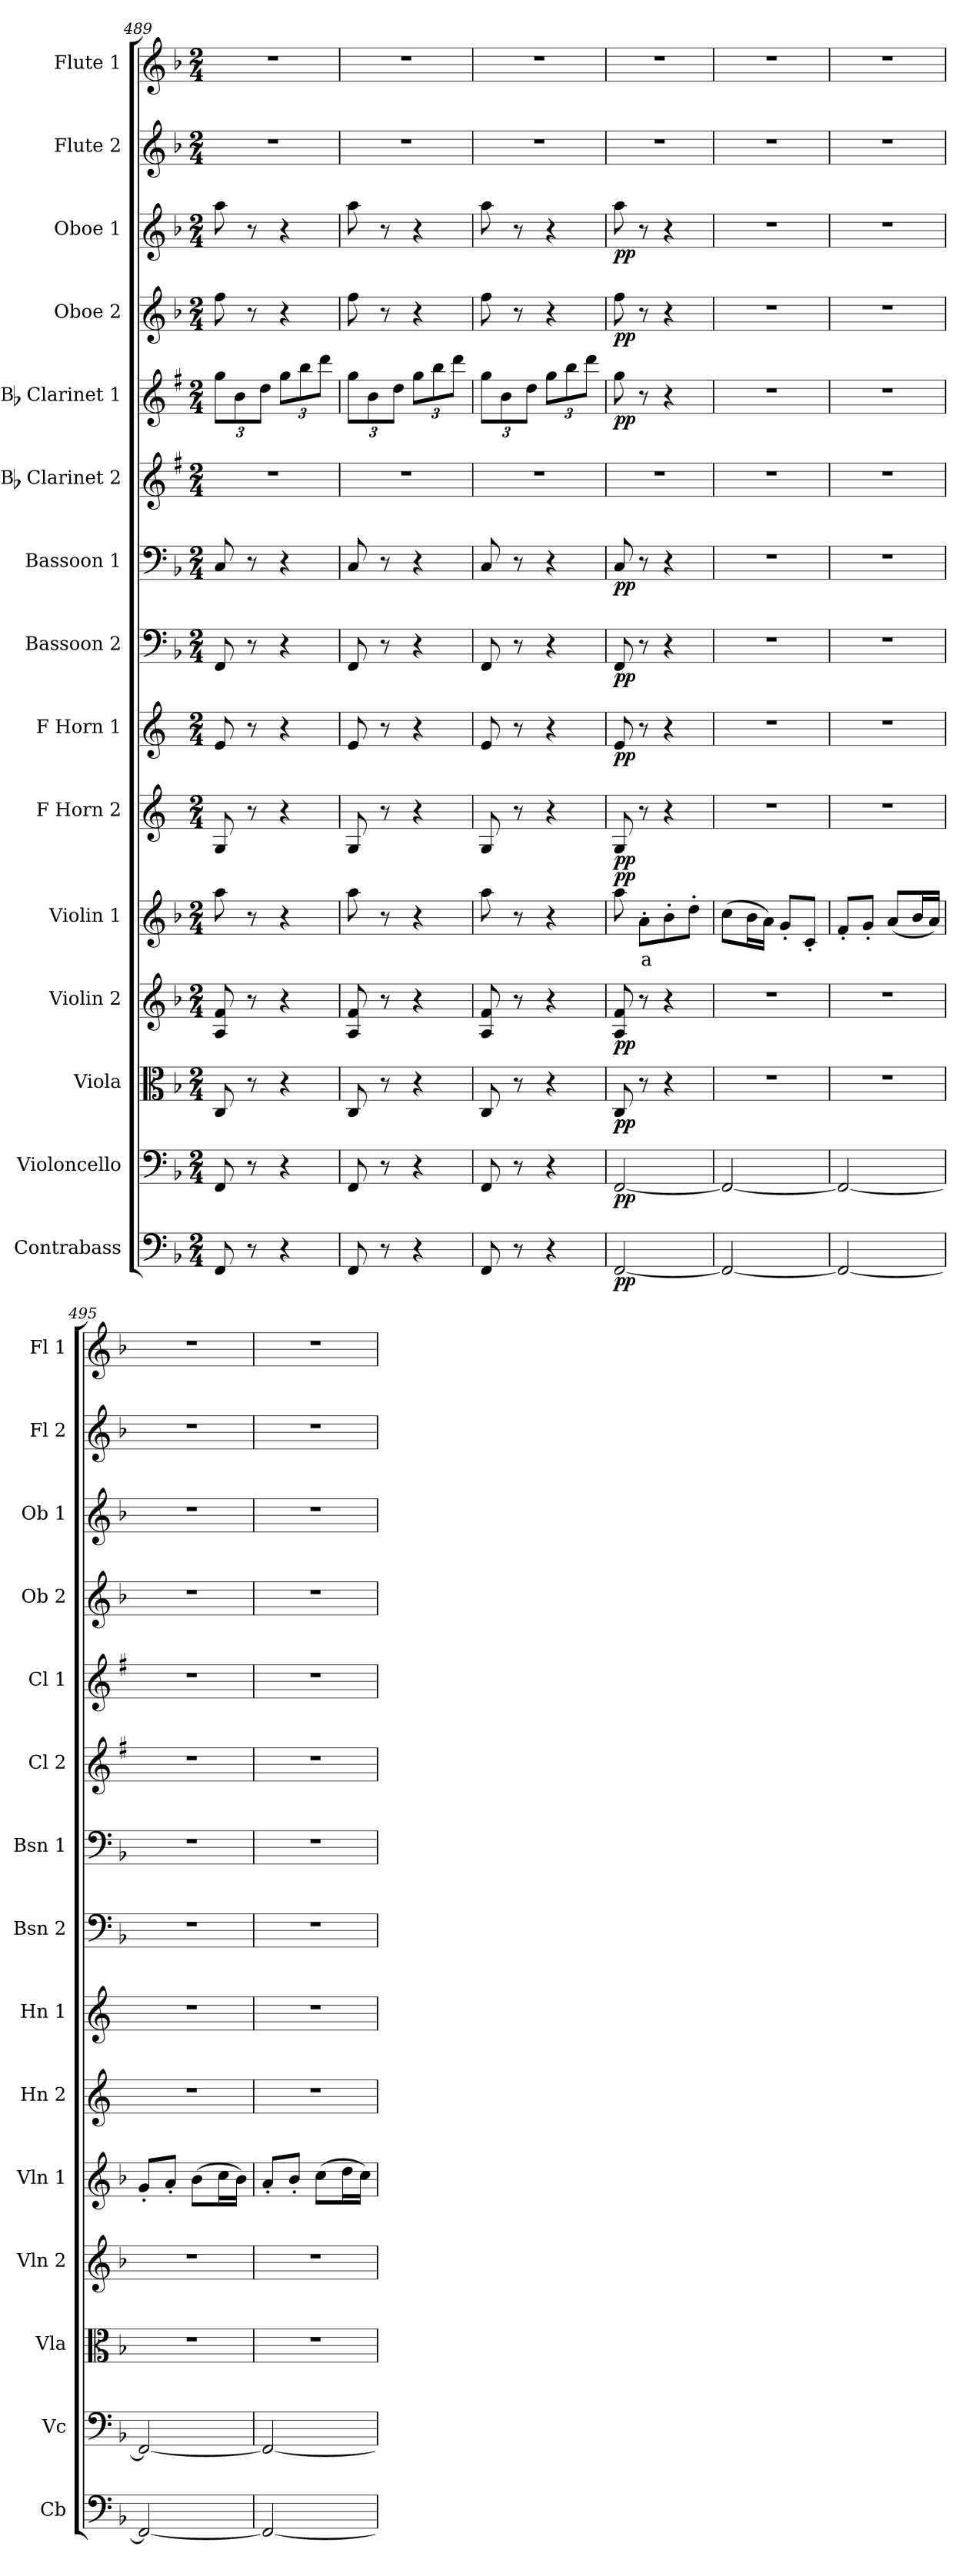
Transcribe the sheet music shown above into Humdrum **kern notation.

**kern	**dynam	**kern	**dynam	**kern	**dynam	**kern	**dynam	**kern	**text	**dynam	**kern	**dynam	**kern	**dynam	**kern	**dynam	**kern	**dynam	**kern	**kern	**dynam	**kern	**dynam	**kern	**dynam	**kern	**kern
*part15	*part15	*part14	*part14	*part13	*part13	*part12	*part12	*part11	*part11	*part11	*part10	*part10	*part9	*part9	*part8	*part8	*part7	*part7	*part6	*part5	*part5	*part4	*part4	*part3	*part3	*part2	*part1
*staff15	*staff15	*staff14	*staff14	*staff13	*staff13	*staff12	*staff12	*staff11	*staff11	*staff11	*staff10	*staff10	*staff9	*staff9	*staff8	*staff8	*staff7	*staff7	*staff6	*staff5	*staff5	*staff4	*staff4	*staff3	*staff3	*staff2	*staff1
*I"Contrabass	*	*I"Violoncello	*	*I"Viola	*	*I"Violin 2	*	*I"Violin 1	*	*	*I"F Horn 2	*	*I"F Horn 1	*	*I"Bassoon 2	*	*I"Bassoon 1	*	*I"Bb Clarinet 2	*I"Bb Clarinet 1	*	*I"Oboe 2	*	*I"Oboe 1	*	*I"Flute 2	*I"Flute 1
*I'Cb	*	*I'Vc	*	*I'Vla	*	*I'Vln 2	*	*I'Vln 1	*	*	*I'Hn 2	*	*I'Hn 1	*	*I'Bsn 2	*	*I'Bsn 1	*	*I'Cl 2	*I'Cl 1	*	*I'Ob 2	*	*I'Ob 1	*	*I'Fl 2	*I'Fl 1
*clefF4	*	*clefF4	*	*clefC3	*	*clefG2	*	*clefG2	*	*	*clefG2	*	*clefG2	*	*clefF4	*	*clefF4	*	*clefG2	*clefG2	*	*clefG2	*	*clefG2	*	*clefG2	*clefG2
*ITrd7c12	*	*	*	*	*	*	*	*	*	*	*ITrd4c7	*	*ITrd4c7	*	*	*	*	*	*ITrd1c2	*ITrd1c2	*	*	*	*	*	*	*
*k[b-]	*	*k[b-]	*	*k[b-]	*	*k[b-]	*	*k[b-]	*	*	*k[b-]	*	*k[b-]	*	*k[b-]	*	*k[b-]	*	*k[b-]	*k[b-]	*	*k[b-]	*	*k[b-]	*	*k[b-]	*k[b-]
*M2/4	*	*M2/4	*	*M2/4	*	*M2/4	*	*M2/4	*	*	*M2/4	*	*M2/4	*	*M2/4	*	*M2/4	*	*M2/4	*M2/4	*	*M2/4	*	*M2/4	*	*M2/4	*M2/4
*	*	*	*	*	*	*	*	*	*	*	*	*	*	*	*	*	*	*	*	*Xbrackettup	*	*	*	*	*	*	*
=489	=489	=489	=489	=489	=489	=489	=489	=489	=489	=489	=489	=489	=489	=489	=489	=489	=489	=489	=489	=489	=489	=489	=489	=489	=489	=489	=489
8FFF/	.	8FF/	.	8C/	.	8A/ 8f/	.	8aa\	.	.	8C/	.	8A/	.	8FF/	.	8C/	.	2r	12ff\L	.	8ff\	.	8aa\	.	2r	2r
.	.	.	.	.	.	.	.	.	.	.	.	.	.	.	.	.	.	.	.	12a\	.	.	.	.	.	.	.
8r	.	8r	.	8r	.	8r	.	8r	.	.	8r	.	8r	.	8r	.	8r	.	.	.	.	8r	.	8r	.	.	.
.	.	.	.	.	.	.	.	.	.	.	.	.	.	.	.	.	.	.	.	12cc\J	.	.	.	.	.	.	.
4r	.	4r	.	4r	.	4r	.	4r	.	.	4r	.	4r	.	4r	.	4r	.	.	12ff\L	.	4r	.	4r	.	.	.
.	.	.	.	.	.	.	.	.	.	.	.	.	.	.	.	.	.	.	.	12aa\	.	.	.	.	.	.	.
.	.	.	.	.	.	.	.	.	.	.	.	.	.	.	.	.	.	.	.	12ccc\J	.	.	.	.	.	.	.
=490	=490	=490	=490	=490	=490	=490	=490	=490	=490	=490	=490	=490	=490	=490	=490	=490	=490	=490	=490	=490	=490	=490	=490	=490	=490	=490	=490
8FFF/	.	8FF/	.	8C/	.	8A/ 8f/	.	8aa\	.	.	8C/	.	8A/	.	8FF/	.	8C/	.	2r	12ff\L	.	8ff\	.	8aa\	.	2r	2r
.	.	.	.	.	.	.	.	.	.	.	.	.	.	.	.	.	.	.	.	12a\	.	.	.	.	.	.	.
8r	.	8r	.	8r	.	8r	.	8r	.	.	8r	.	8r	.	8r	.	8r	.	.	.	.	8r	.	8r	.	.	.
.	.	.	.	.	.	.	.	.	.	.	.	.	.	.	.	.	.	.	.	12cc\J	.	.	.	.	.	.	.
4r	.	4r	.	4r	.	4r	.	4r	.	.	4r	.	4r	.	4r	.	4r	.	.	12ff\L	.	4r	.	4r	.	.	.
.	.	.	.	.	.	.	.	.	.	.	.	.	.	.	.	.	.	.	.	12aa\	.	.	.	.	.	.	.
.	.	.	.	.	.	.	.	.	.	.	.	.	.	.	.	.	.	.	.	12ccc\J	.	.	.	.	.	.	.
=491	=491	=491	=491	=491	=491	=491	=491	=491	=491	=491	=491	=491	=491	=491	=491	=491	=491	=491	=491	=491	=491	=491	=491	=491	=491	=491	=491
8FFF/	.	8FF/	.	8C/	.	8A/ 8f/	.	8aa\	.	.	8C/	.	8A/	.	8FF/	.	8C/	.	2r	12ff\L	.	8ff\	.	8aa\	.	2r	2r
.	.	.	.	.	.	.	.	.	.	.	.	.	.	.	.	.	.	.	.	12a\	.	.	.	.	.	.	.
8r	.	8r	.	8r	.	8r	.	8r	.	.	8r	.	8r	.	8r	.	8r	.	.	.	.	8r	.	8r	.	.	.
.	.	.	.	.	.	.	.	.	.	.	.	.	.	.	.	.	.	.	.	12cc\J	.	.	.	.	.	.	.
4r	.	4r	.	4r	.	4r	.	4r	.	.	4r	.	4r	.	4r	.	4r	.	.	12ff\L	.	4r	.	4r	.	.	.
.	.	.	.	.	.	.	.	.	.	.	.	.	.	.	.	.	.	.	.	12aa\	.	.	.	.	.	.	.
.	.	.	.	.	.	.	.	.	.	.	.	.	.	.	.	.	.	.	.	12ccc\J	.	.	.	.	.	.	.
=492	=492	=492	=492	=492	=492	=492	=492	=492	=492	=492	=492	=492	=492	=492	=492	=492	=492	=492	=492	=492	=492	=492	=492	=492	=492	=492	=492
!	!LO:DY:b	!	!LO:DY:b	!	!LO:DY:b	!	!LO:DY:b	!	!	!LO:DY:b	!	!LO:DY:b	!	!LO:DY:b	!	!LO:DY:b	!	!LO:DY:b	!	!	!LO:DY:b	!	!LO:DY:b	!	!LO:DY:b	!	!
[2FFF/	pp	[2FF/	pp	8C/	pp	8A/ 8f/	pp	8aa\	.	pp	8C/	pp	8A/	pp	8FF/	pp	8C/	pp	2r	8ff\	pp	8ff\	pp	8aa\	pp	2r	2r
!	!	!	!	!	!	!	!	!	!LO:LY:b:color=#FF0000	!	!	!	!	!	!	!	!	!	!	!	!	!	!	!	!	!	!
.	.	.	.	8r	.	8r	.	8a'\L	a	.	8r	.	8r	.	8r	.	8r	.	.	8r	.	8r	.	8r	.	.	.
.	.	.	.	4r	.	4r	.	8b-'\	.	.	4r	.	4r	.	4r	.	4r	.	.	4r	.	4r	.	4r	.	.	.
.	.	.	.	.	.	.	.	8dd'\J	.	.	.	.	.	.	.	.	.	.	.	.	.	.	.	.	.	.	.
!!LO:PB:g=z
=493	=493	=493	=493	=493	=493	=493	=493	=493	=493	=493	=493	=493	=493	=493	=493	=493	=493	=493	=493	=493	=493	=493	=493	=493	=493	=493	=493
2FFF/_	.	2FF/_	.	2r	.	2r	.	(8cc\L	.	.	2r	.	2r	.	2r	.	2r	.	2r	2r	.	2r	.	2r	.	2r	2r
.	.	.	.	.	.	.	.	16b-\L	.	.	.	.	.	.	.	.	.	.	.	.	.	.	.	.	.	.	.
.	.	.	.	.	.	.	.	16a\JJ)	.	.	.	.	.	.	.	.	.	.	.	.	.	.	.	.	.	.	.
.	.	.	.	.	.	.	.	8g'/L	.	.	.	.	.	.	.	.	.	.	.	.	.	.	.	.	.	.	.
.	.	.	.	.	.	.	.	8c'/J	.	.	.	.	.	.	.	.	.	.	.	.	.	.	.	.	.	.	.
=494	=494	=494	=494	=494	=494	=494	=494	=494	=494	=494	=494	=494	=494	=494	=494	=494	=494	=494	=494	=494	=494	=494	=494	=494	=494	=494	=494
2FFF/_	.	2FF/_	.	2r	.	2r	.	8f'/L	.	.	2r	.	2r	.	2r	.	2r	.	2r	2r	.	2r	.	2r	.	2r	2r
.	.	.	.	.	.	.	.	8g'/J	.	.	.	.	.	.	.	.	.	.	.	.	.	.	.	.	.	.	.
.	.	.	.	.	.	.	.	(8a/L	.	.	.	.	.	.	.	.	.	.	.	.	.	.	.	.	.	.	.
.	.	.	.	.	.	.	.	16b-/L	.	.	.	.	.	.	.	.	.	.	.	.	.	.	.	.	.	.	.
.	.	.	.	.	.	.	.	16a/JJ)	.	.	.	.	.	.	.	.	.	.	.	.	.	.	.	.	.	.	.
=495	=495	=495	=495	=495	=495	=495	=495	=495	=495	=495	=495	=495	=495	=495	=495	=495	=495	=495	=495	=495	=495	=495	=495	=495	=495	=495	=495
2FFF/_	.	2FF/_	.	2r	.	2r	.	8g'/L	.	.	2r	.	2r	.	2r	.	2r	.	2r	2r	.	2r	.	2r	.	2r	2r
.	.	.	.	.	.	.	.	8a'/J	.	.	.	.	.	.	.	.	.	.	.	.	.	.	.	.	.	.	.
.	.	.	.	.	.	.	.	(8b-\L	.	.	.	.	.	.	.	.	.	.	.	.	.	.	.	.	.	.	.
.	.	.	.	.	.	.	.	16cc\L	.	.	.	.	.	.	.	.	.	.	.	.	.	.	.	.	.	.	.
.	.	.	.	.	.	.	.	16b-\JJ)	.	.	.	.	.	.	.	.	.	.	.	.	.	.	.	.	.	.	.
=496	=496	=496	=496	=496	=496	=496	=496	=496	=496	=496	=496	=496	=496	=496	=496	=496	=496	=496	=496	=496	=496	=496	=496	=496	=496	=496	=496
2FFF/_	.	2FF/_	.	2r	.	2r	.	8a'/L	.	.	2r	.	2r	.	2r	.	2r	.	2r	2r	.	2r	.	2r	.	2r	2r
.	.	.	.	.	.	.	.	8b-'/J	.	.	.	.	.	.	.	.	.	.	.	.	.	.	.	.	.	.	.
.	.	.	.	.	.	.	.	(8cc\L	.	.	.	.	.	.	.	.	.	.	.	.	.	.	.	.	.	.	.
.	.	.	.	.	.	.	.	16dd\L	.	.	.	.	.	.	.	.	.	.	.	.	.	.	.	.	.	.	.
.	.	.	.	.	.	.	.	16cc\JJ)	.	.	.	.	.	.	.	.	.	.	.	.	.	.	.	.	.	.	.
=	=	=	=	=	=	=	=	=	=	=	=	=	=	=	=	=	=	=	=	=	=	=	=	=	=	=	=
*-	*-	*-	*-	*-	*-	*-	*-	*-	*-	*-	*-	*-	*-	*-	*-	*-	*-	*-	*-	*-	*-	*-	*-	*-	*-	*-	*-
